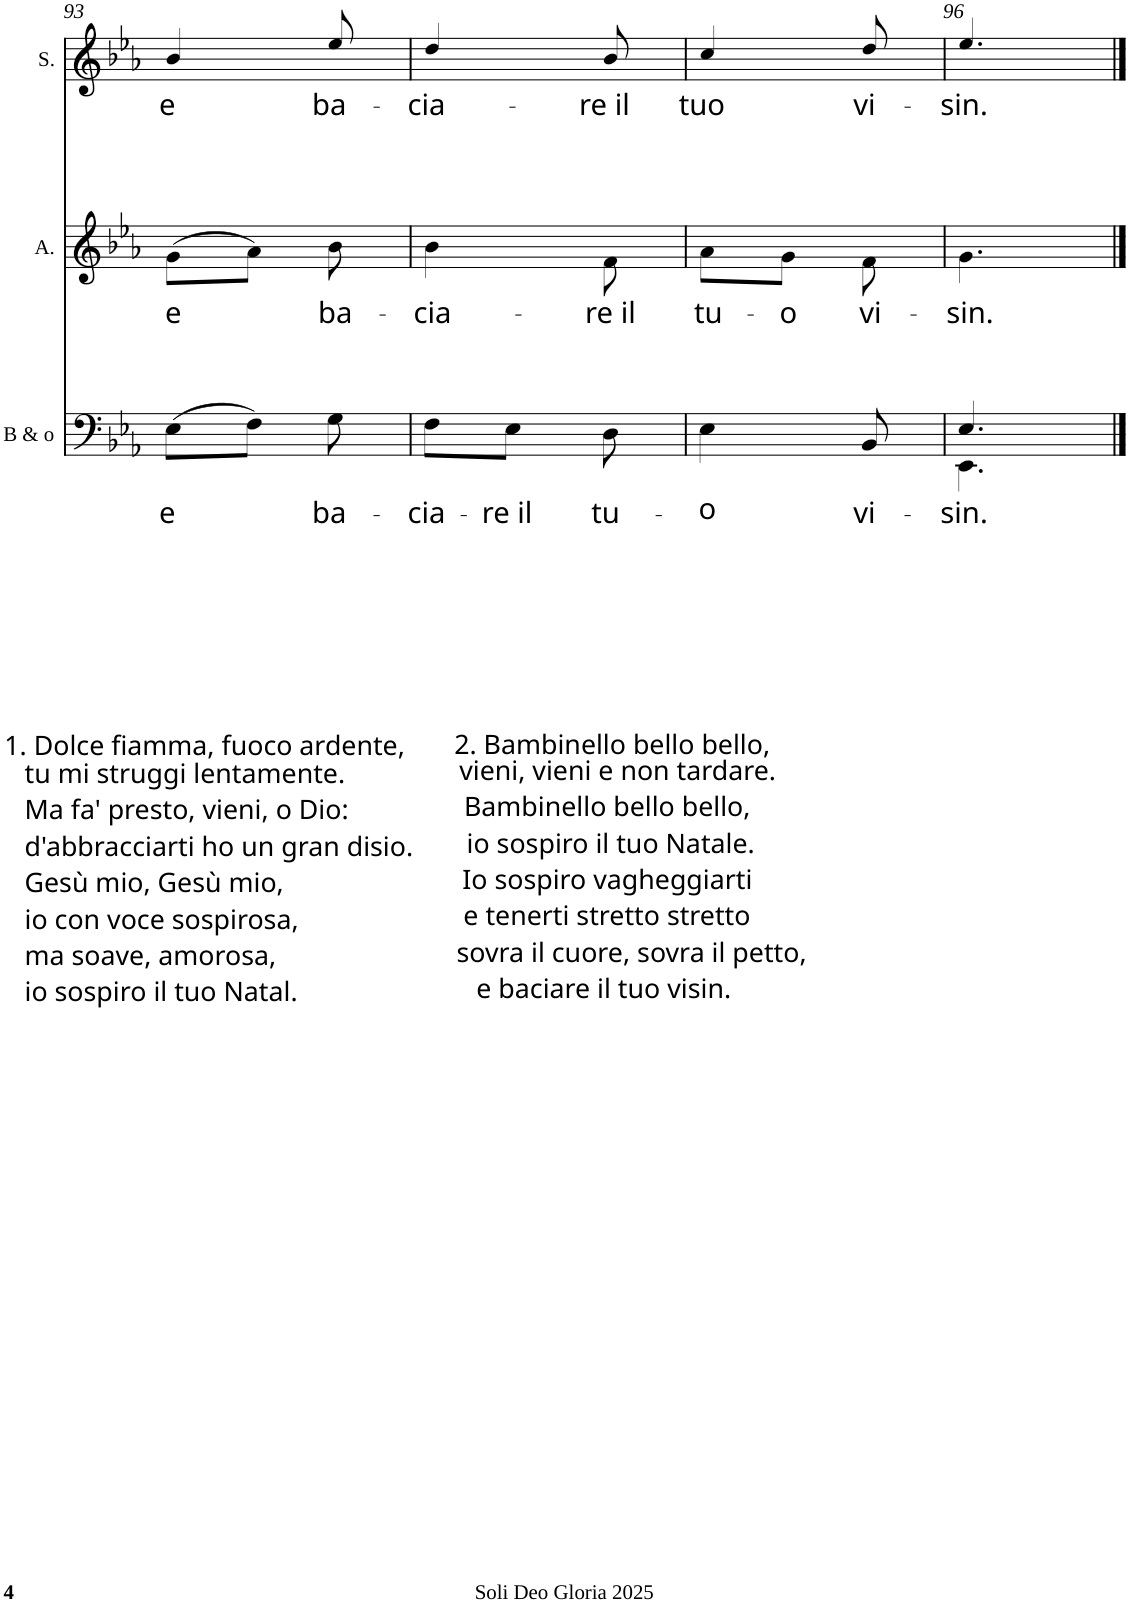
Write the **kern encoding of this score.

**kern	**text	**kern	**text	**kern	**text
*part3	*part3	*part2	*part2	*part1	*part1
*staff3	*staff3	*staff2	*staff2	*staff1	*staff1
*I"Basse &amp; organo	*	*I"Alto	*	*I"Soprano	*
*I'B &amp; o	*	*I'A.	*	*I'S.	*
!!LO:PB:g=z
*clefF4	*	*clefG2	*	*clefG2	*
*k[b-e-a-]	*	*k[b-e-a-]	*	*k[b-e-a-]	*
*E-:	*	*E-:	*	*E-:	*
*M3/8	*	*M3/8	*	*M3/8	*
=93	=93	=93	=93	=93	=93
!	!LO:LY:b	!	!LO:LY:b	!	!LO:LY:b
(8E-\L	e	(8g\L	e	4b-/	e
8F\J)	.	8a-\J)	.	.	.
!	!LO:LY:b	!	!LO:LY:b	!	!LO:LY:b
8G\	ba-	8b-\	ba-	8ee-/	ba-
=94	=94	=94	=94	=94	=94
!	!LO:LY:b	!	!LO:LY:b	!	!LO:LY:b
8F\L	-cia-	4b-\	-cia-	4dd/	-cia-
!	!LO:LY:b	!	!	!	!
8E-\J	re il	.	.	.	.
!	!LO:LY:b	!	!LO:LY:b	!	!LO:LY:b
8D\	tu-	8f\	re il	8b-/	re il
=95	=95	=95	=95	=95	=95
!	!LO:LY:b	!	!LO:LY:b	!	!LO:LY:b
4E-\	-o	8a-\L	tu-	4cc/	tuo
!	!	!	!LO:LY:b	!	!
.	.	8g\J	-o	.	.
!	!LO:LY:b	!	!LO:LY:b	!	!LO:LY:b
8BB-/	vi-	8f\	vi-	8dd/	vi-
=96	=96	=96	=96	=96	=96
!	!LO:LY:b	!	!LO:LY:b	!	!LO:LY:b
*^	*	*	*	*	*
4.E-/	4.EE-\	-sin.	4.g\	-sin.	4.ee-/	-sin.
*v	*v	*	*	*	*	*
==	==	==	==	==	==
*-	*-	*-	*-	*-	*-
